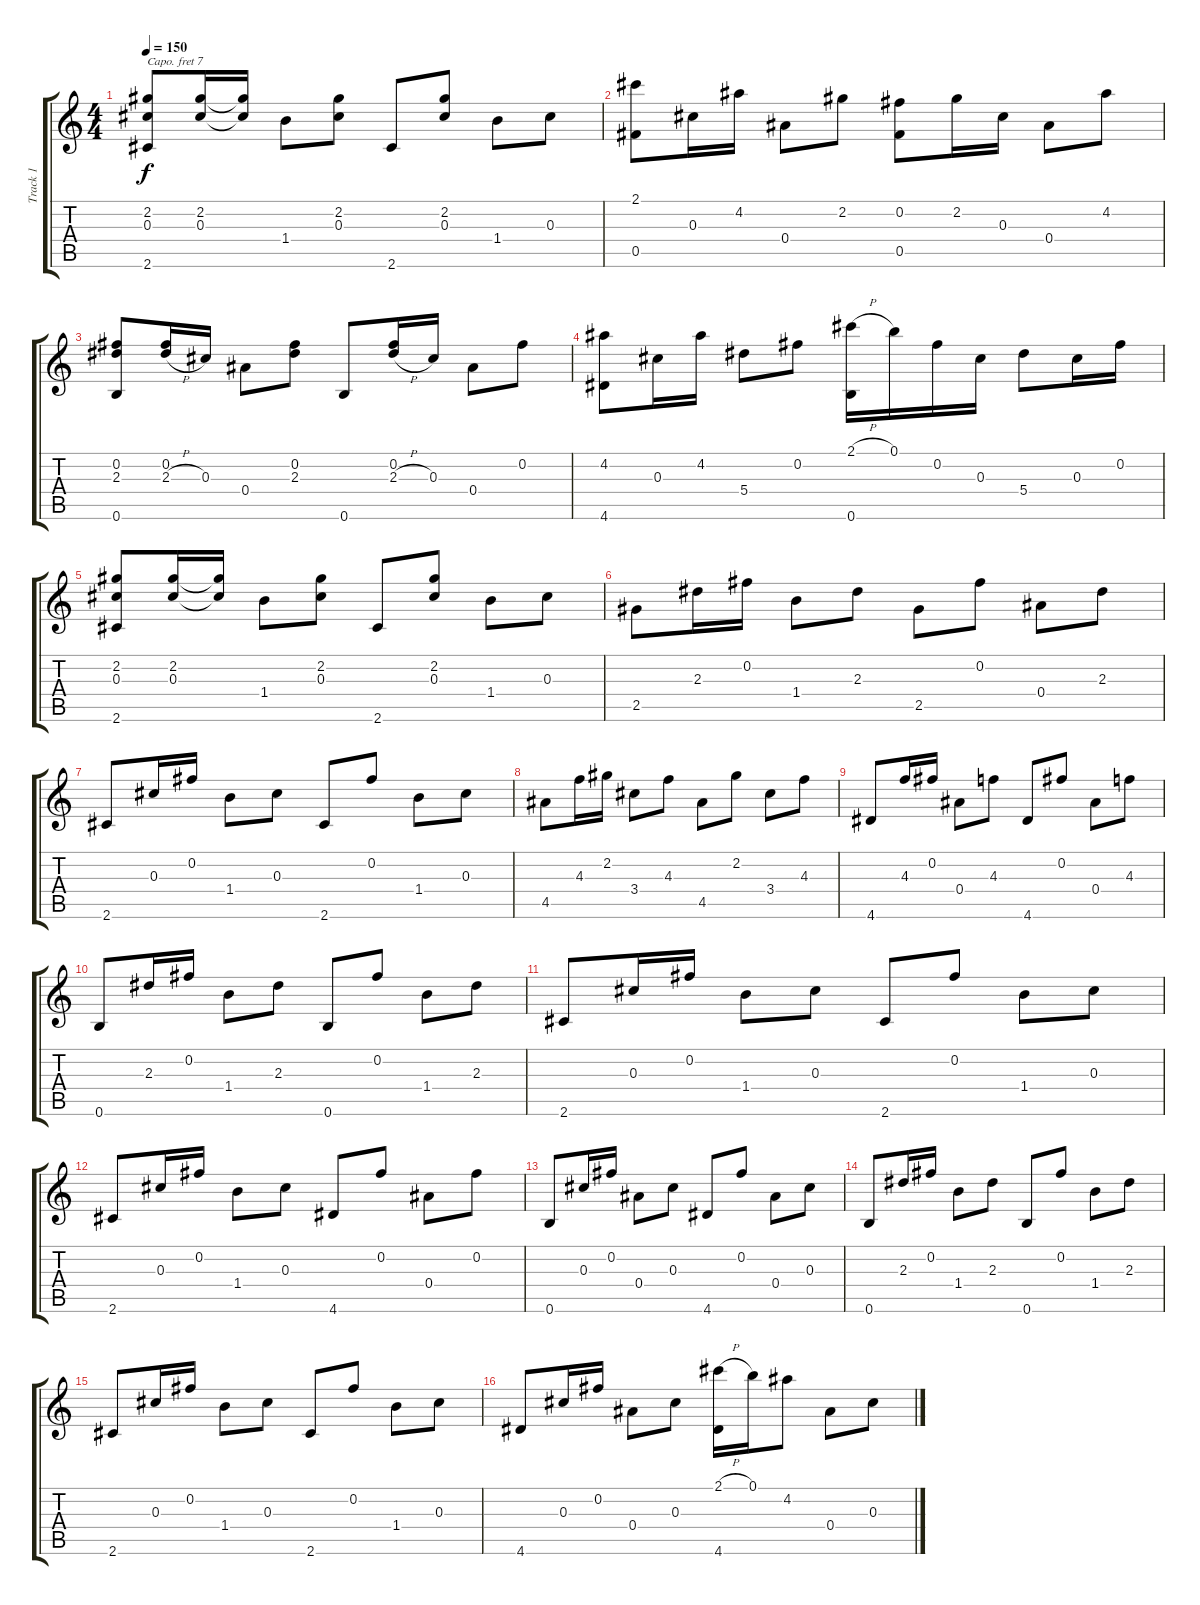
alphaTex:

\track ("Track 1" "Track 1") {instrument acousticguitarsteel}
\staff {score tabs}
\capo 7
\tuning (E4 B3 Gb3 Eb3 B2 E2) {hide}
\ts (4 4)
\tempo 150
\clef g2
\ks c
(2.2 0.3 2.6).8{dy f} (2.2 0.3).16 (2.2{t} 0.3{t}).16 1.4.8 (2.2 0.3).8 2.6.8 (2.2 0.3).8 1.4.8 0.3.8 |
(2.1 0.5).8 0.3.16 4.2.16 0.4.8 2.2.8 (0.2 0.5).8 2.2.16 0.3.16 0.4.8 4.2.8 |
(0.2 2.3 0.6).8 (0.2 2.3{h}).16 0.3.16 0.4.8 (0.2 2.3).8 0.6.8 (0.2 2.3{h}).16 0.3.16 0.4.8 0.2.8 |
(4.2 4.6).8 0.3.16 4.2.16 5.4.8 0.2.8 (2.1{h} 0.6).16 0.1.16 0.2.16 0.3.16 5.4.8 0.3.16 0.2.16 |
(2.2 0.3 2.6).8 (2.2 0.3).16 (2.2{t} 0.3{t}).16 1.4.8 (2.2 0.3).8 2.6.8 (2.2 0.3).8 1.4.8 0.3.8 |
2.5.8 2.3.16 0.2.16 1.4.8 2.3.8 2.5.8 0.2.8 0.4.8 2.3.8 |
2.6.8 0.3.16 0.2.16 1.4.8 0.3.8 2.6.8 0.2.8 1.4.8 0.3.8 |
4.5.8 4.3.16 2.2.16 3.4.8 4.3.8 4.5.8 2.2.8 3.4.8 4.3.8 |
4.6.8 4.3.16 0.2.16 0.4.8 4.3.8 4.6.8 0.2.8 0.4.8 4.3.8 |
0.6.8 2.3.16 0.2.16 1.4.8 2.3.8 0.6.8 0.2.8 1.4.8 2.3.8 |
2.6.8 0.3.16 0.2.16 1.4.8 0.3.8 2.6.8 0.2.8 1.4.8 0.3.8 |
2.6.8 0.3.16 0.2.16 1.4.8 0.3.8 4.6.8 0.2.8 0.4.8 0.2.8 |
0.6.8 0.3.16 0.2.16 0.4.8 0.3.8 4.6.8 0.2.8 0.4.8 0.3.8 |
0.6.8 2.3.16 0.2.16 1.4.8 2.3.8 0.6.8 0.2.8 1.4.8 2.3.8 |
2.6.8 0.3.16 0.2.16 1.4.8 0.3.8 2.6.8 0.2.8 1.4.8 0.3.8 |
4.6.8 0.3.16 0.2.16 0.4.8 0.3.8 (2.1{h} 4.6).16 0.1.16 4.2.8 0.4.8 0.3.8
